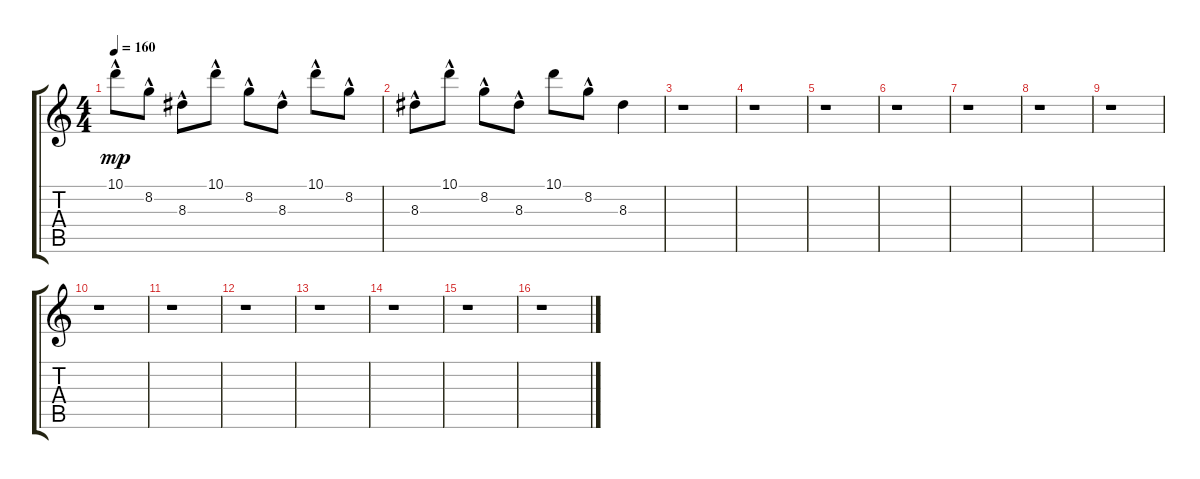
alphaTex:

\track "" {instrument electricguitarjazz}
\staff {score tabs}
\tuning (E4 B3 G3 D3 A2 D2) {hide}
\ts (4 4)
\tempo 160
\clef g2
\ks c
10.1{hac}.8{dy mp instrument electricguitarjazz} 8.2{hac}.8 8.3{hac}.8 10.1{hac}.8 8.2{hac}.8 8.3{hac}.8 10.1{hac}.8 8.2{hac}.8 |
8.3{hac}.8 10.1{hac}.8 8.2{hac}.8 8.3{hac}.8 10.1.8 8.2{hac}.8 8.3.4 |
r.1 |
r.1 |
r.1 |
r.1 |
r.1 |
r.1 |
r.1 |
r.1 |
r.1 |
r.1 |
r.1 |
r.1 |
r.1 |
r.1
